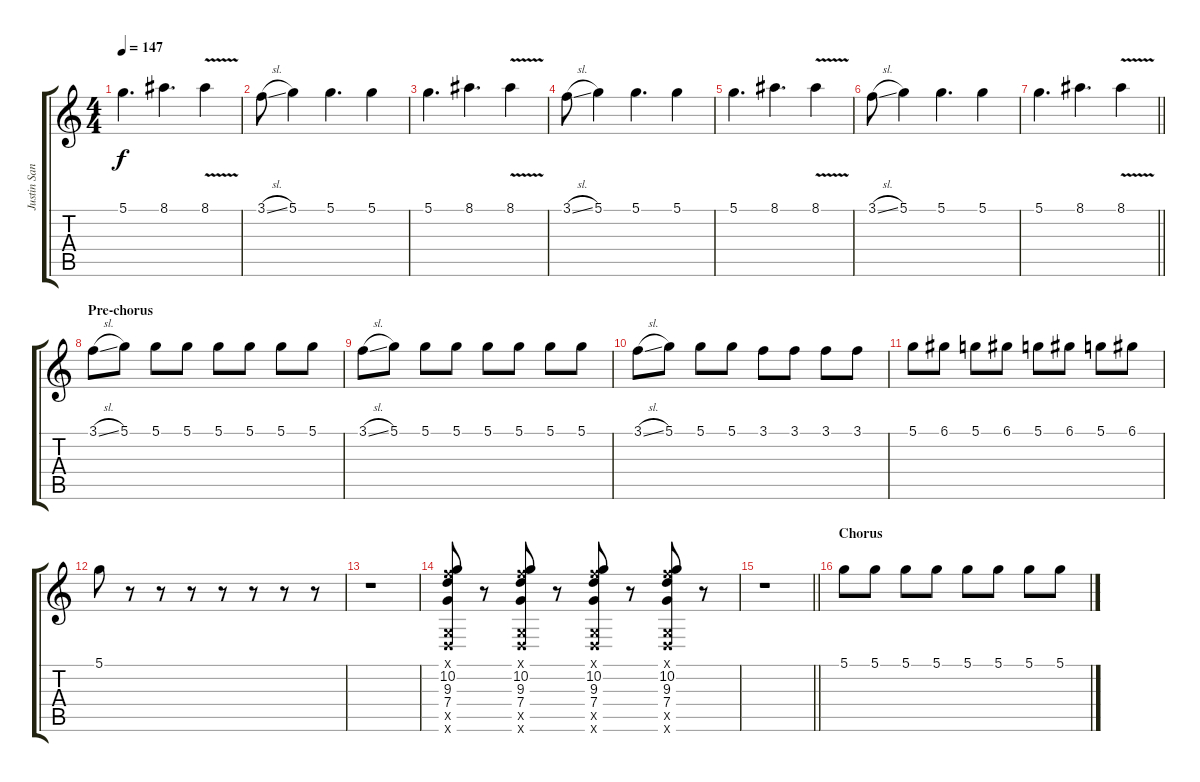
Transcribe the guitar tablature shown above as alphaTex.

\track ("Justin Sane Guitar" "Justin San") {instrument distortionguitar}
\staff {score tabs}
\tuning (D4 A3 F3 C3 G2 D2) {hide}
\ts (4 4)
\tempo 147
\clef g2
\ks c
5.1.4{d dy f} 8.1.4{d} 8.1{v}.4 |
3.1{sl}.8 5.1.4 5.1.4{d} 5.1.4 |
5.1.4{d} 8.1.4{d} 8.1{v}.4 |
3.1{sl}.8 5.1.4 5.1.4{d} 5.1.4 |
5.1.4{d} 8.1.4{d} 8.1{v}.4 |
3.1{sl}.8 5.1.4 5.1.4{d} 5.1.4 |
\barLineRight lightlight
5.1.4{d} 8.1.4{d} 8.1{v}.4 |
\section ("" "Pre-chorus")
3.1{sl}.8 5.1.8 5.1.8 5.1.8 5.1.8 5.1.8 5.1.8 5.1.8 |
3.1{sl}.8 5.1.8 5.1.8 5.1.8 5.1.8 5.1.8 5.1.8 5.1.8 |
3.1{sl}.8 5.1.8 5.1.8 5.1.8 3.1.8 3.1.8 3.1.8 3.1.8 |
5.1.8 6.1.8 5.1.8 6.1.8 5.1.8 6.1.8 5.1.8 6.1.8 |
5.1.8 r.8 r.8 r.8 r.8 r.8 r.8 r.8 |
r.1 |
(3.1{x} 10.2 9.3 7.4 0.5{x} 0.6{x}).8 r.8 (3.1{x} 10.2 9.3 7.4 0.5{x} 0.6{x}).8 r.8 (3.1{x} 10.2 9.3 7.4 0.5{x} 0.6{x}).8 r.8 (3.1{x} 10.2 9.3 7.4 0.5{x} 0.6{x}).8 r.8 |
\barLineRight lightlight
r.1 |
\section ("" "Chorus")
5.1.8 5.1.8 5.1.8 5.1.8 5.1.8 5.1.8 5.1.8 5.1.8
